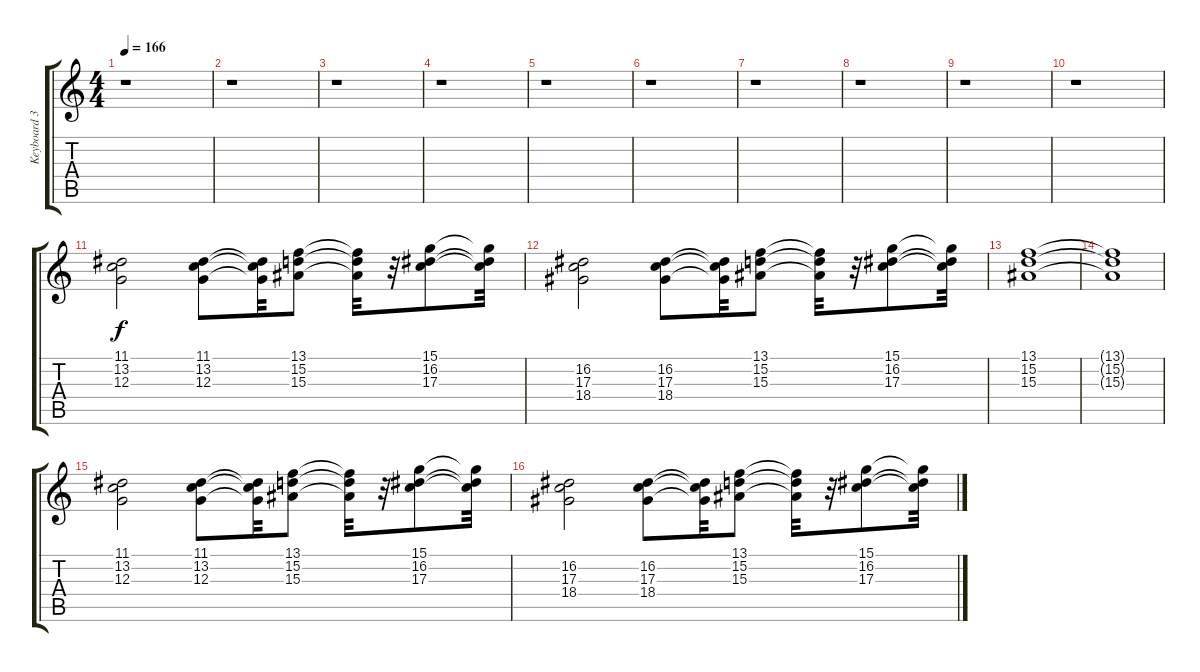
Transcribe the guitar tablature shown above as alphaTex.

\track ("Keyboard 3" "Keyboard 3") {instrument rockorgan}
\staff {score tabs}
\tuning (E4 B3 G3 D3 A2 E2) {hide}
\ts (4 4)
\tempo 166
\clef g2
\ks c
r.1{dy f} |
r.1 |
r.1 |
r.1 |
r.1 |
r.1 |
r.1 |
r.1 |
r.1 |
r.1 |
(11.1 13.2 12.3).2 (11.1 13.2 12.3).8 (11.1{t} 13.2{t} 12.3{t}).32 (13.1 15.2 15.3).8 (13.1{t} 15.2{t} 15.3{t}).32 r.32 (15.1 16.2 17.3).8 (15.1{t} 16.2{t} 17.3{t}).32 |
(16.2 17.3 18.4).2 (16.2 17.3 18.4).8 (16.2{t} 17.3{t} 18.4{t}).32 (13.1 15.2 15.3).8 (13.1{t} 15.2{t} 15.3{t}).32 r.32 (15.1 16.2 17.3).8 (15.1{t} 16.2{t} 17.3{t}).32 |
(13.1 15.2 15.3).1 |
(13.1{t} 15.2{t} 15.3{t}).1 |
(11.1 13.2 12.3).2 (11.1 13.2 12.3).8 (11.1{t} 13.2{t} 12.3{t}).32 (13.1 15.2 15.3).8 (13.1{t} 15.2{t} 15.3{t}).32 r.32 (15.1 16.2 17.3).8 (15.1{t} 16.2{t} 17.3{t}).32 |
(16.2 17.3 18.4).2 (16.2 17.3 18.4).8 (16.2{t} 17.3{t} 18.4{t}).32 (13.1 15.2 15.3).8 (13.1{t} 15.2{t} 15.3{t}).32 r.32 (15.1 16.2 17.3).8 (15.1{t} 16.2{t} 17.3{t}).32
